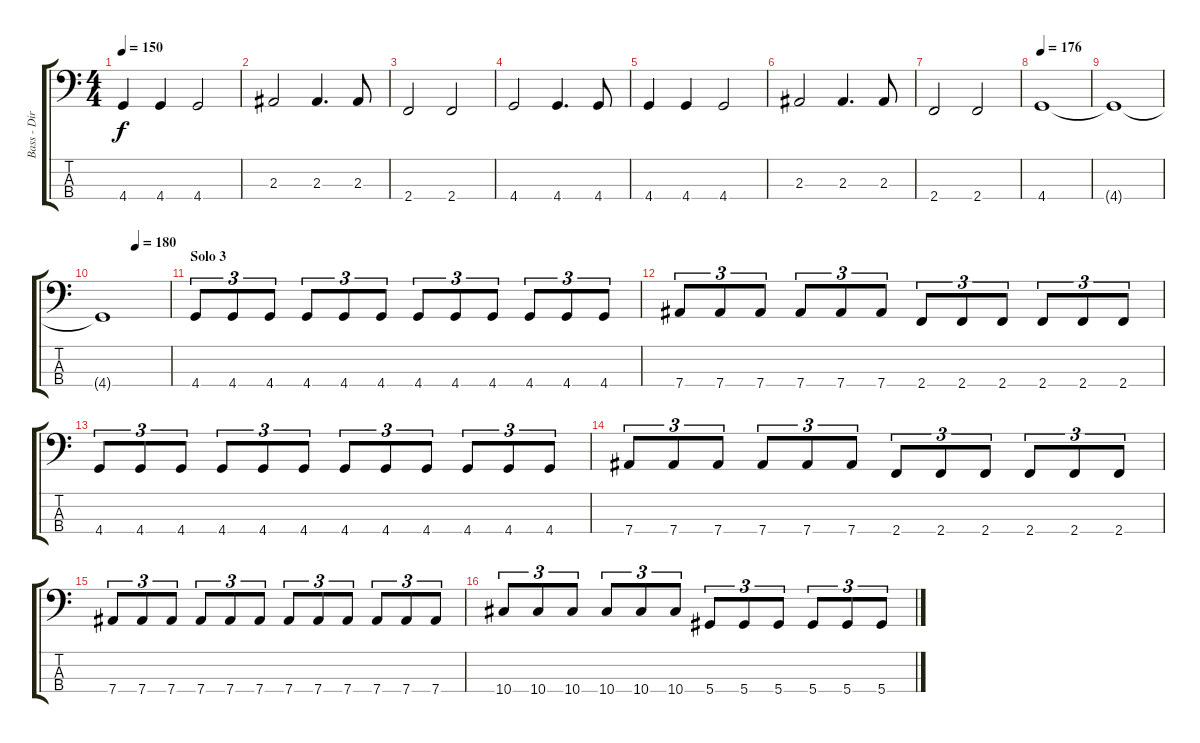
\track ("Bass - Dirk Schlächter" "Bass - Dir") {instrument electricbassfinger}
\staff {score tabs}
\tuning (Gb2 Db2 Ab1 Eb1) {hide}
\ts (4 4)
\tempo 150
\clef f4
\ks c
4.4.4{dy f} 4.4.4 4.4.2 |
2.3.2 2.3.4{d} 2.3.8 |
2.4.2 2.4.2 |
4.4.2 4.4.4{d} 4.4.8 |
4.4.4 4.4.4 4.4.2 |
2.3.2 2.3.4{d} 2.3.8 |
2.4.2 2.4.2 |
\tempo 176
4.4.1 |
4.4{t}.1 |
\tempo (180 0.5)
4.4{t}.1 |
\section ("" "Solo 3")
4.4.8{tu (3 2)} 4.4.8{tu (3 2)} 4.4.8{tu (3 2)} 4.4.8{tu (3 2)} 4.4.8{tu (3 2)} 4.4.8{tu (3 2)} 4.4.8{tu (3 2)} 4.4.8{tu (3 2)} 4.4.8{tu (3 2)} 4.4.8{tu (3 2)} 4.4.8{tu (3 2)} 4.4.8{tu (3 2)} |
7.4.8{tu (3 2)} 7.4.8{tu (3 2)} 7.4.8{tu (3 2)} 7.4.8{tu (3 2)} 7.4.8{tu (3 2)} 7.4.8{tu (3 2)} 2.4.8{tu (3 2)} 2.4.8{tu (3 2)} 2.4.8{tu (3 2)} 2.4.8{tu (3 2)} 2.4.8{tu (3 2)} 2.4.8{tu (3 2)} |
4.4.8{tu (3 2)} 4.4.8{tu (3 2)} 4.4.8{tu (3 2)} 4.4.8{tu (3 2)} 4.4.8{tu (3 2)} 4.4.8{tu (3 2)} 4.4.8{tu (3 2)} 4.4.8{tu (3 2)} 4.4.8{tu (3 2)} 4.4.8{tu (3 2)} 4.4.8{tu (3 2)} 4.4.8{tu (3 2)} |
7.4.8{tu (3 2)} 7.4.8{tu (3 2)} 7.4.8{tu (3 2)} 7.4.8{tu (3 2)} 7.4.8{tu (3 2)} 7.4.8{tu (3 2)} 2.4.8{tu (3 2)} 2.4.8{tu (3 2)} 2.4.8{tu (3 2)} 2.4.8{tu (3 2)} 2.4.8{tu (3 2)} 2.4.8{tu (3 2)} |
7.4.8{tu (3 2)} 7.4.8{tu (3 2)} 7.4.8{tu (3 2)} 7.4.8{tu (3 2)} 7.4.8{tu (3 2)} 7.4.8{tu (3 2)} 7.4.8{tu (3 2)} 7.4.8{tu (3 2)} 7.4.8{tu (3 2)} 7.4.8{tu (3 2)} 7.4.8{tu (3 2)} 7.4.8{tu (3 2)} |
10.4.8{tu (3 2)} 10.4.8{tu (3 2)} 10.4.8{tu (3 2)} 10.4.8{tu (3 2)} 10.4.8{tu (3 2)} 10.4.8{tu (3 2)} 5.4.8{tu (3 2)} 5.4.8{tu (3 2)} 5.4.8{tu (3 2)} 5.4.8{tu (3 2)} 5.4.8{tu (3 2)} 5.4.8{tu (3 2)}
